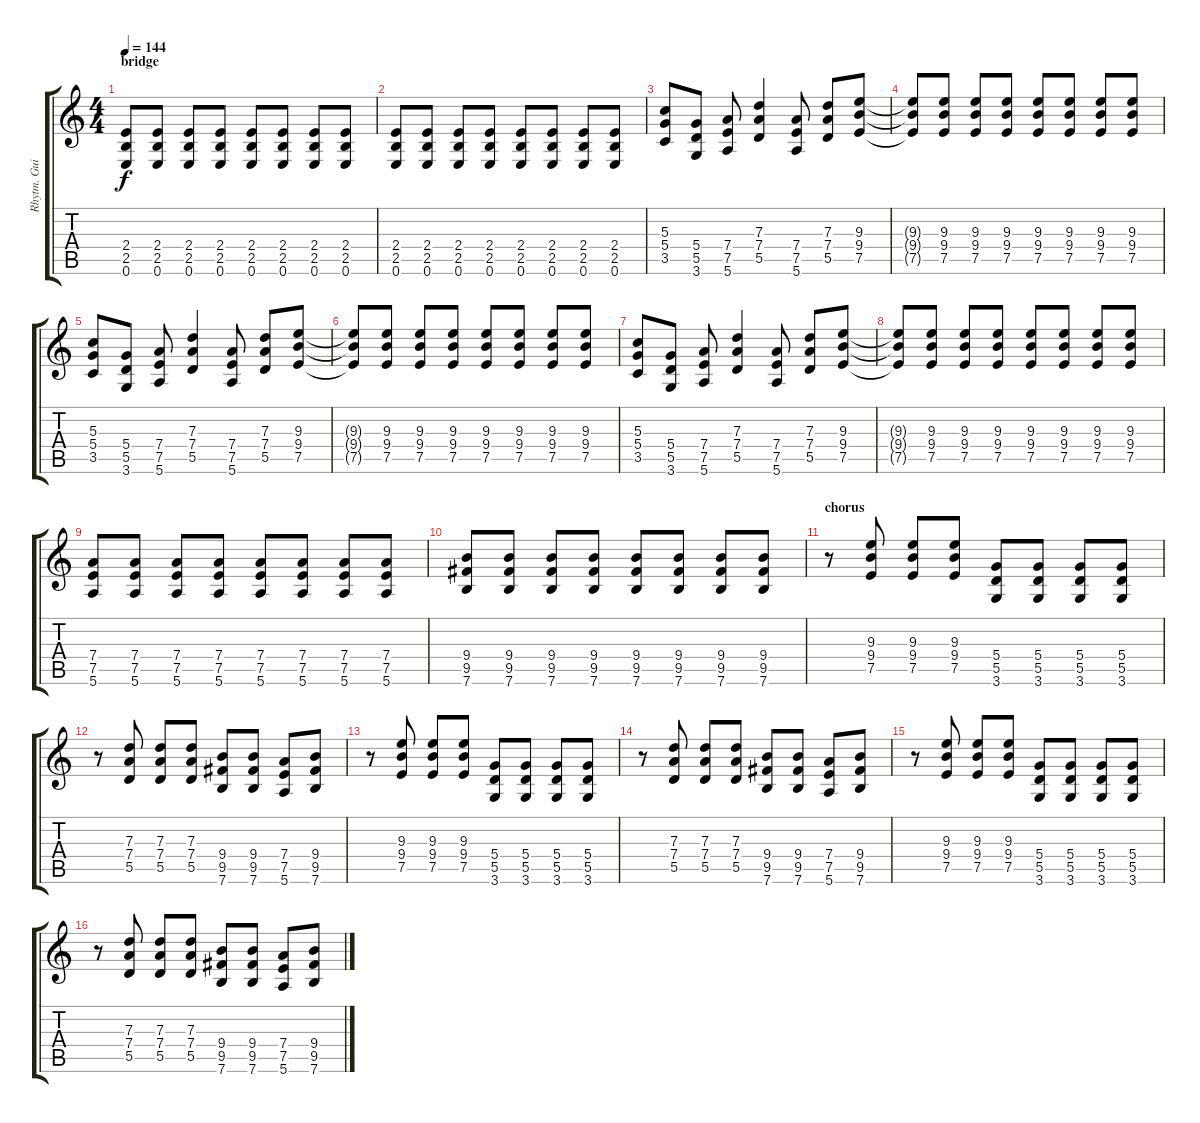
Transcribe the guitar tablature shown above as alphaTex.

\track ("Rhytm. Guitar" "Rhytm. Gui") {instrument distortionguitar}
\staff {score tabs}
\tuning (E4 B3 G3 D3 A2 E2) {hide}
\ts (4 4)
\section ("" "bridge")
\tempo 144
\clef g2
\ks c
(2.4 2.5 0.6).8{dy f} (2.4 2.5 0.6).8 (2.4 2.5 0.6).8 (2.4 2.5 0.6).8 (2.4 2.5 0.6).8 (2.4 2.5 0.6).8 (2.4 2.5 0.6).8 (2.4 2.5 0.6).8 |
(2.4 2.5 0.6).8 (2.4 2.5 0.6).8 (2.4 2.5 0.6).8 (2.4 2.5 0.6).8 (2.4 2.5 0.6).8 (2.4 2.5 0.6).8 (2.4 2.5 0.6).8 (2.4 2.5 0.6).8 |
(5.3 5.4 3.5).8 (5.4 5.5 3.6).8 (7.4 7.5 5.6).8 (7.3 7.4 5.5).4 (7.4 7.5 5.6).8 (7.3 7.4 5.5).8 (9.3 9.4 7.5).8 |
(9.3{t} 9.4{t} 7.5{t}).8 (9.3 9.4 7.5).8 (9.3 9.4 7.5).8 (9.3 9.4 7.5).8 (9.3 9.4 7.5).8 (9.3 9.4 7.5).8 (9.3 9.4 7.5).8 (9.3 9.4 7.5).8 |
(5.3 5.4 3.5).8 (5.4 5.5 3.6).8 (7.4 7.5 5.6).8 (7.3 7.4 5.5).4 (7.4 7.5 5.6).8 (7.3 7.4 5.5).8 (9.3 9.4 7.5).8 |
(9.3{t} 9.4{t} 7.5{t}).8 (9.3 9.4 7.5).8 (9.3 9.4 7.5).8 (9.3 9.4 7.5).8 (9.3 9.4 7.5).8 (9.3 9.4 7.5).8 (9.3 9.4 7.5).8 (9.3 9.4 7.5).8 |
(5.3 5.4 3.5).8 (5.4 5.5 3.6).8 (7.4 7.5 5.6).8 (7.3 7.4 5.5).4 (7.4 7.5 5.6).8 (7.3 7.4 5.5).8 (9.3 9.4 7.5).8 |
(9.3{t} 9.4{t} 7.5{t}).8 (9.3 9.4 7.5).8 (9.3 9.4 7.5).8 (9.3 9.4 7.5).8 (9.3 9.4 7.5).8 (9.3 9.4 7.5).8 (9.3 9.4 7.5).8 (9.3 9.4 7.5).8 |
(7.4 7.5 5.6).8 (7.4 7.5 5.6).8 (7.4 7.5 5.6).8 (7.4 7.5 5.6).8 (7.4 7.5 5.6).8 (7.4 7.5 5.6).8 (7.4 7.5 5.6).8 (7.4 7.5 5.6).8 |
(9.4 9.5 7.6).8 (9.4 9.5 7.6).8 (9.4 9.5 7.6).8 (9.4 9.5 7.6).8 (9.4 9.5 7.6).8 (9.4 9.5 7.6).8 (9.4 9.5 7.6).8 (9.4 9.5 7.6).8 |
\section ("" "chorus")
r.8 (9.3 9.4 7.5).8 (9.3 9.4 7.5).8 (9.3 9.4 7.5).8 (5.4 5.5 3.6).8 (5.4 5.5 3.6).8 (5.4 5.5 3.6).8 (5.4 5.5 3.6).8 |
r.8 (7.3 7.4 5.5).8 (7.3 7.4 5.5).8 (7.3 7.4 5.5).8 (9.4 9.5 7.6).8 (9.4 9.5 7.6).8 (7.4 7.5 5.6).8 (9.4 9.5 7.6).8 |
r.8 (9.3 9.4 7.5).8 (9.3 9.4 7.5).8 (9.3 9.4 7.5).8 (5.4 5.5 3.6).8 (5.4 5.5 3.6).8 (5.4 5.5 3.6).8 (5.4 5.5 3.6).8 |
r.8 (7.3 7.4 5.5).8 (7.3 7.4 5.5).8 (7.3 7.4 5.5).8 (9.4 9.5 7.6).8 (9.4 9.5 7.6).8 (7.4 7.5 5.6).8 (9.4 9.5 7.6).8 |
r.8 (9.3 9.4 7.5).8 (9.3 9.4 7.5).8 (9.3 9.4 7.5).8 (5.4 5.5 3.6).8 (5.4 5.5 3.6).8 (5.4 5.5 3.6).8 (5.4 5.5 3.6).8 |
r.8 (7.3 7.4 5.5).8 (7.3 7.4 5.5).8 (7.3 7.4 5.5).8 (9.4 9.5 7.6).8 (9.4 9.5 7.6).8 (7.4 7.5 5.6).8 (9.4 9.5 7.6).8
